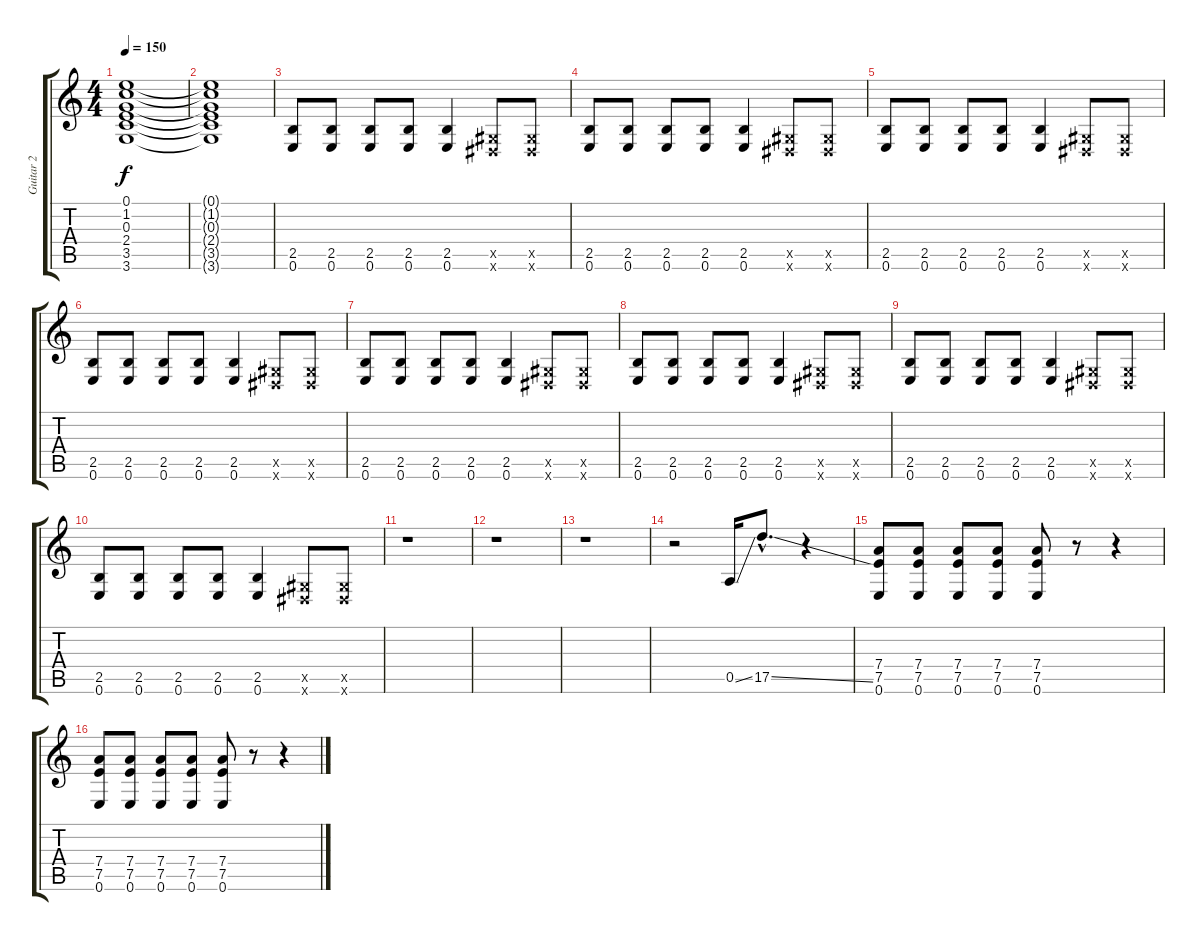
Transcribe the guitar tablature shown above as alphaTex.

\track ("Guitar 2" "Guitar 2") {instrument overdrivenguitar}
\staff {score tabs}
\tuning (E4 B3 G3 D3 A2 E2) {hide}
\ts (4 4)
\tempo 150
\clef g2
\ks c
(0.1 1.2 0.3 2.4 3.5 3.6).1{dy f} |
(0.1{t} 1.2{t} 0.3{t} 2.4{t} 3.5{t} 3.6{t}).1 |
(2.5 0.6).8 (2.5 0.6).8 (2.5 0.6).8 (2.5 0.6).8 (2.5 0.6).4 (-1.5{x} -1.6{x}).8 (-1.5{x} -1.6{x}).8 |
(2.5 0.6).8 (2.5 0.6).8 (2.5 0.6).8 (2.5 0.6).8 (2.5 0.6).4 (-1.5{x} -1.6{x}).8 (-1.5{x} -1.6{x}).8 |
(2.5 0.6).8 (2.5 0.6).8 (2.5 0.6).8 (2.5 0.6).8 (2.5 0.6).4 (-1.5{x} -1.6{x}).8 (-1.5{x} -1.6{x}).8 |
(2.5 0.6).8 (2.5 0.6).8 (2.5 0.6).8 (2.5 0.6).8 (2.5 0.6).4 (-1.5{x} -1.6{x}).8 (-1.5{x} -1.6{x}).8 |
(2.5 0.6).8 (2.5 0.6).8 (2.5 0.6).8 (2.5 0.6).8 (2.5 0.6).4 (-1.5{x} -1.6{x}).8 (-1.5{x} -1.6{x}).8 |
(2.5 0.6).8 (2.5 0.6).8 (2.5 0.6).8 (2.5 0.6).8 (2.5 0.6).4 (-1.5{x} -1.6{x}).8 (-1.5{x} -1.6{x}).8 |
(2.5 0.6).8 (2.5 0.6).8 (2.5 0.6).8 (2.5 0.6).8 (2.5 0.6).4 (-1.5{x} -1.6{x}).8 (-1.5{x} -1.6{x}).8 |
(2.5 0.6).8 (2.5 0.6).8 (2.5 0.6).8 (2.5 0.6).8 (2.5 0.6).4 (-1.5{x} -1.6{x}).8 (-1.5{x} -1.6{x}).8 |
r.1 |
r.1 |
r.1 |
r.2 0.5{ss}.16 17.5{ss hac}.8{d} r.4 |
(7.4 7.5 0.6).8 (7.4 7.5 0.6).8 (7.4 7.5 0.6).8 (7.4 7.5 0.6).8 (7.4 7.5 0.6).8 r.8 r.4 |
(7.4 7.5 0.6).8 (7.4 7.5 0.6).8 (7.4 7.5 0.6).8 (7.4 7.5 0.6).8 (7.4 7.5 0.6).8 r.8 r.4
